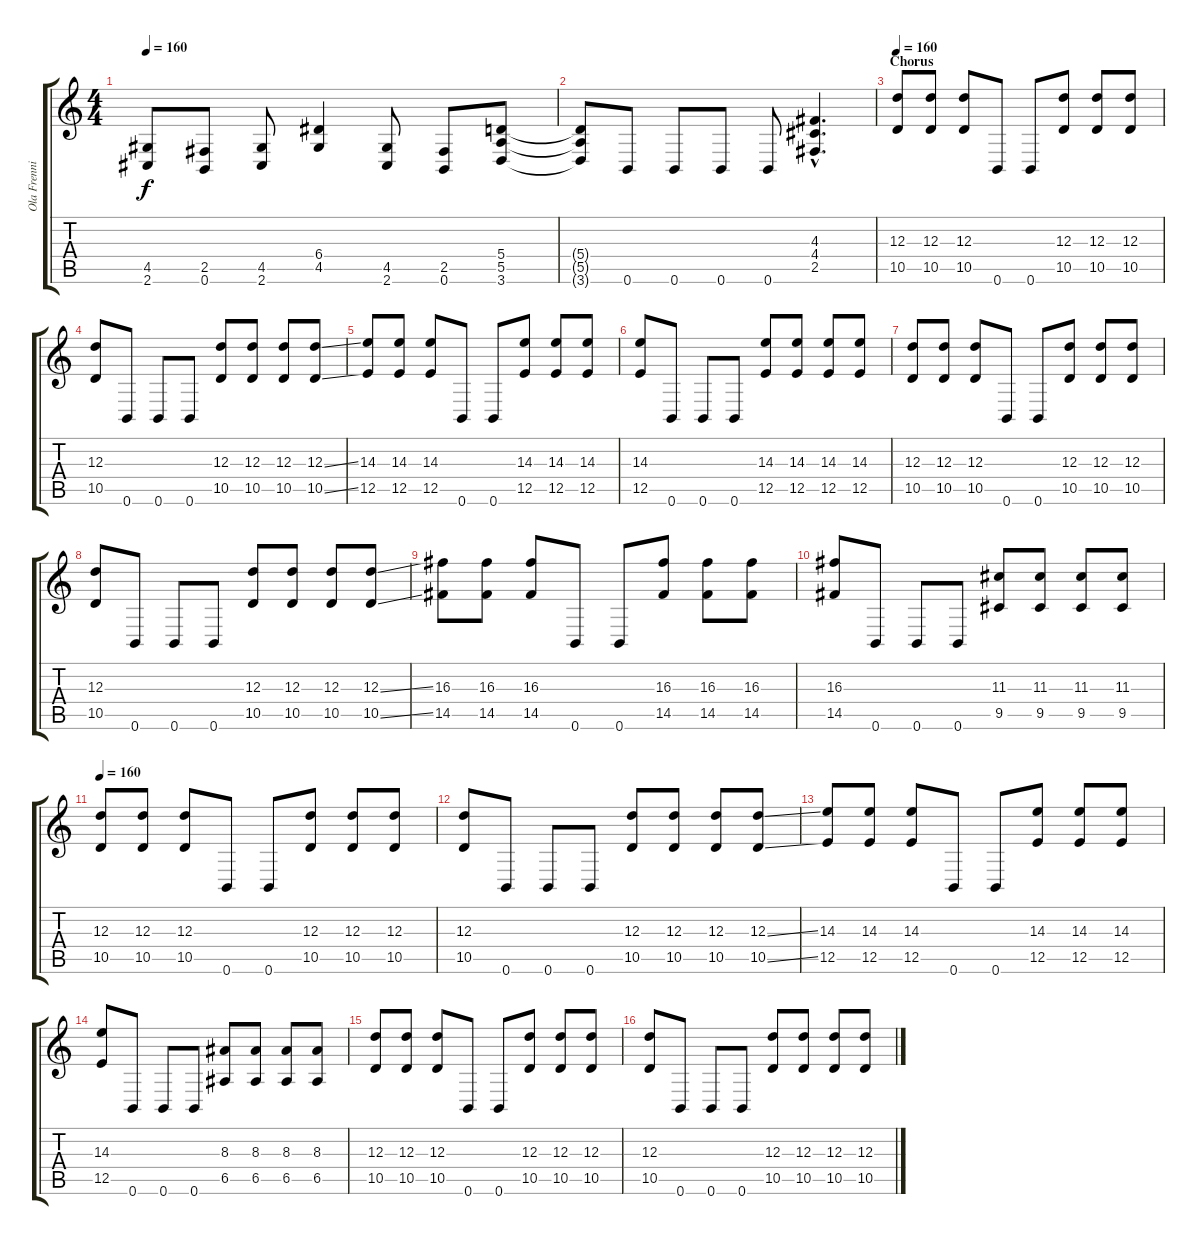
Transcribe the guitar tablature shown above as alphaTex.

\track ("Ola Frenning" "Ola Frenni") {instrument distortionguitar}
\staff {score tabs}
\tuning (B3 Gb3 D3 A2 E2 B1) {hide}
\ts (4 4)
\tempo 160
\clef g2
\ks c
(4.5 2.6).8{dy f} (2.5 0.6).8 (4.5 2.6).8 (6.4 4.5).4 (4.5 2.6).8 (2.5 0.6).8 (5.4 5.5 3.6).8 |
(5.4{t} 5.5{t} 3.6{t}).8 0.6.8 0.6.8 0.6.8 0.6.8 (4.3{hac} 4.4{hac} 2.5{hac}).4{d} |
\section ("" "Chorus")
\tempo 160
(12.3 10.5).8 (12.3 10.5).8 (12.3 10.5).8 0.6.8 0.6.8 (12.3 10.5).8 (12.3 10.5).8 (12.3 10.5).8 |
(12.3 10.5).8 0.6.8 0.6.8 0.6.8 (12.3 10.5).8 (12.3 10.5).8 (12.3 10.5).8 (12.3{ss} 10.5{ss}).8 |
(14.3 12.5).8 (14.3 12.5).8 (14.3 12.5).8 0.6.8 0.6.8 (14.3 12.5).8 (14.3 12.5).8 (14.3 12.5).8 |
(14.3 12.5).8 0.6.8 0.6.8 0.6.8 (14.3 12.5).8 (14.3 12.5).8 (14.3 12.5).8 (14.3 12.5).8 |
(12.3 10.5).8 (12.3 10.5).8 (12.3 10.5).8 0.6.8 0.6.8 (12.3 10.5).8 (12.3 10.5).8 (12.3 10.5).8 |
(12.3 10.5).8 0.6.8 0.6.8 0.6.8 (12.3 10.5).8 (12.3 10.5).8 (12.3 10.5).8 (12.3{ss} 10.5{ss}).8 |
(16.3 14.5).8 (16.3 14.5).8 (16.3 14.5).8 0.6.8 0.6.8 (16.3 14.5).8 (16.3 14.5).8 (16.3 14.5).8 |
(16.3 14.5).8 0.6.8 0.6.8 0.6.8 (11.3 9.5).8 (11.3 9.5).8 (11.3 9.5).8 (11.3 9.5).8 |
\tempo 160
(12.3 10.5).8 (12.3 10.5).8 (12.3 10.5).8 0.6.8 0.6.8 (12.3 10.5).8 (12.3 10.5).8 (12.3 10.5).8 |
(12.3 10.5).8 0.6.8 0.6.8 0.6.8 (12.3 10.5).8 (12.3 10.5).8 (12.3 10.5).8 (12.3{ss} 10.5{ss}).8 |
(14.3 12.5).8 (14.3 12.5).8 (14.3 12.5).8 0.6.8 0.6.8 (14.3 12.5).8 (14.3 12.5).8 (14.3 12.5).8 |
(14.3 12.5).8 0.6.8 0.6.8 0.6.8 (8.3 6.5).8 (8.3 6.5).8 (8.3 6.5).8 (8.3 6.5).8 |
(12.3 10.5).8 (12.3 10.5).8 (12.3 10.5).8 0.6.8 0.6.8 (12.3 10.5).8 (12.3 10.5).8 (12.3 10.5).8 |
(12.3 10.5).8 0.6.8 0.6.8 0.6.8 (12.3 10.5).8 (12.3 10.5).8 (12.3 10.5).8 (12.3{ss} 10.5{ss}).8
